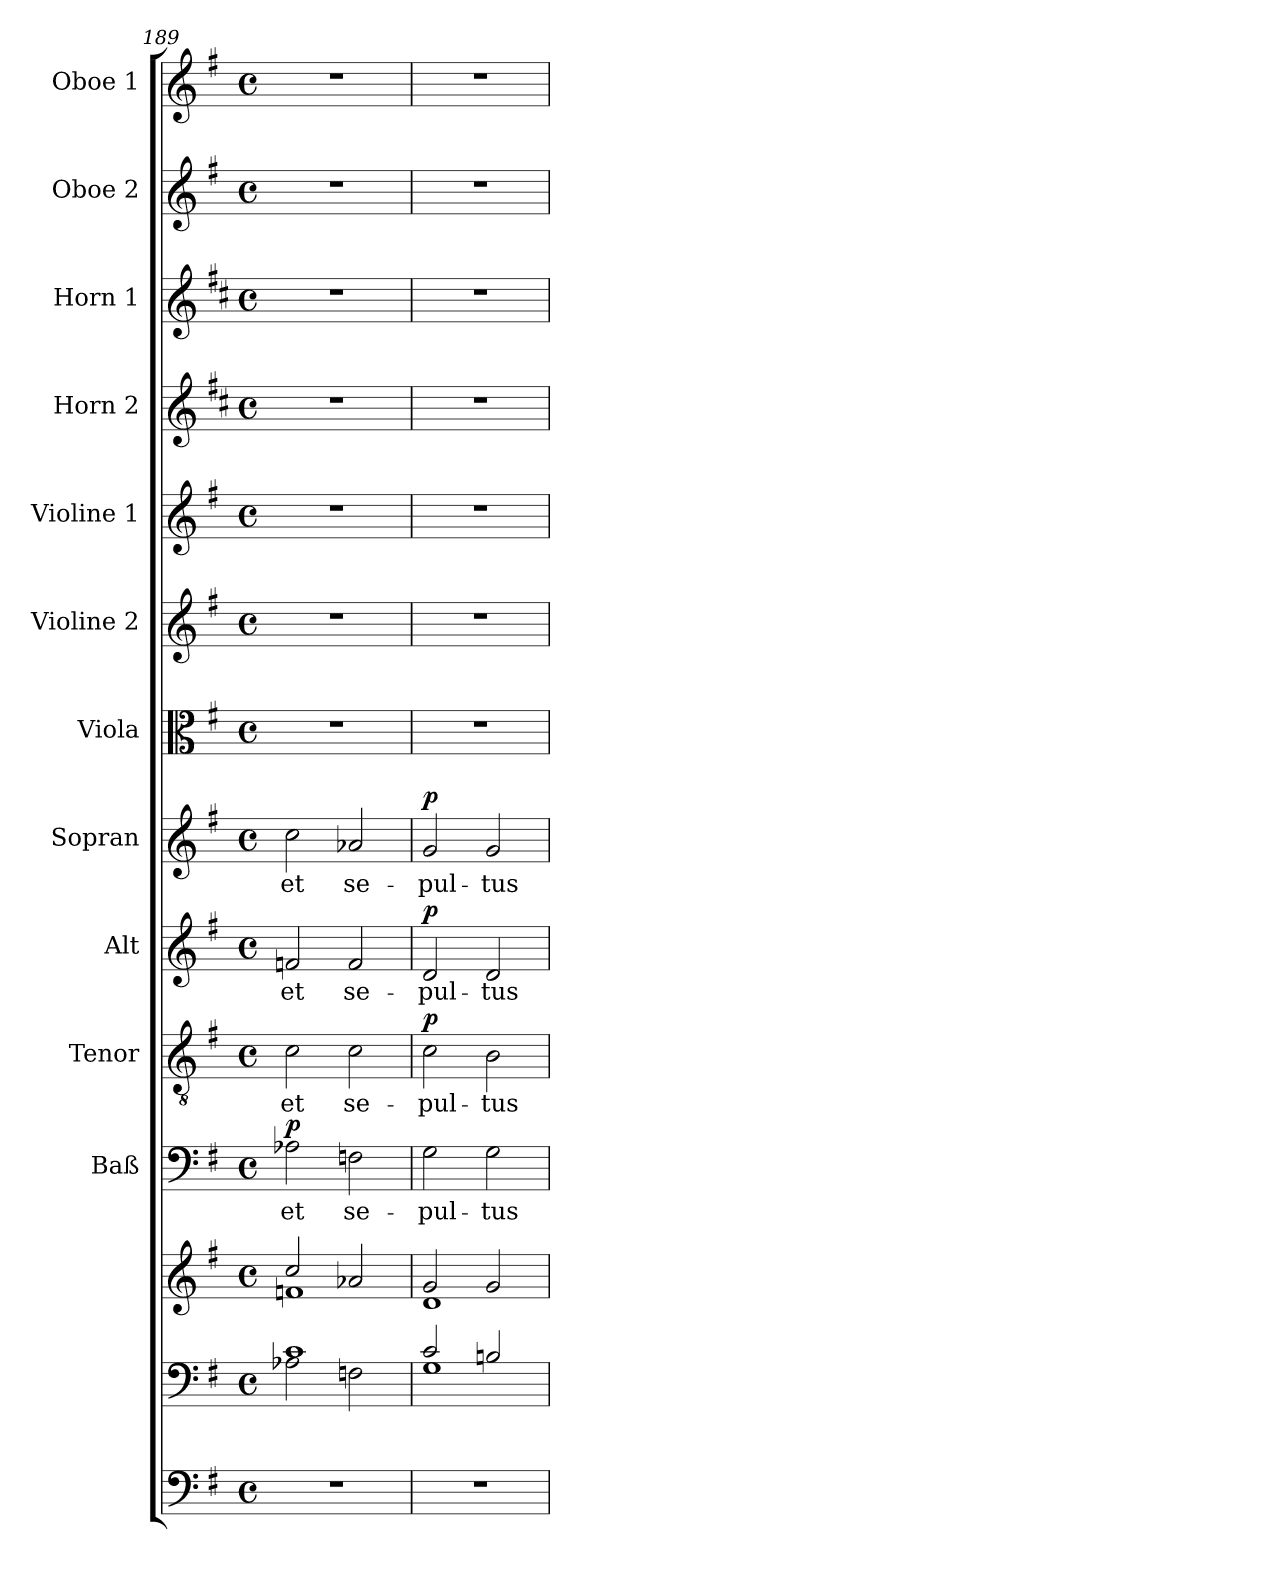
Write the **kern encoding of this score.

**kern	**kern	**kern	**kern	**text	**dynam	**kern	**text	**dynam	**kern	**text	**dynam	**kern	**text	**dynam	**kern	**kern	**kern	**kern	**kern	**kern	**kern
*part13	*part12	*part12	*part11	*part11	*part11	*part10	*part10	*part10	*part9	*part9	*part9	*part8	*part8	*part8	*part7	*part6	*part5	*part4	*part3	*part2	*part1
*staff14	*staff13	*staff12	*staff11	*staff11	*staff11	*staff10	*staff10	*staff10	*staff9	*staff9	*staff9	*staff8	*staff8	*staff8	*staff7	*staff6	*staff5	*staff4	*staff3	*staff2	*staff1
*	*	*	*I"Baß	*	*	*I"Tenor	*	*	*I"Alt	*	*	*I"Sopran	*	*	*I"Viola	*I"Violine 2	*I"Violine 1	*I"Horn 2	*I"Horn 1	*I"Oboe 2	*I"Oboe 1
*	*	*	*I'Baß	*	*	*I'Ten	*	*	*I'Alt	*	*	*I'Sop	*	*	*I'Vla.	*I'Vln. 2	*I'Vln. 1	*I'Hrn. 2	*I'Hrn. 1	*I'Ob. 2	*I'Ob. 1
*clefF4	*clefF4	*clefG2	*clefF4	*	*	*clefGv2	*	*	*clefG2	*	*	*clefG2	*	*	*clefC3	*clefG2	*clefG2	*clefG2	*clefG2	*clefG2	*clefG2
*ITrd7c12	*	*	*	*	*	*	*	*	*	*	*	*	*	*	*	*	*	*ITrd4c7	*ITrd4c7	*	*
*k[f#]	*k[f#]	*k[f#]	*k[f#]	*	*	*k[f#]	*	*	*k[f#]	*	*	*k[f#]	*	*	*k[f#]	*k[f#]	*k[f#]	*k[f#]	*k[f#]	*k[f#]	*k[f#]
*G:	*G:	*G:	*G:	*	*	*G:	*	*	*G:	*	*	*G:	*	*	*G:	*G:	*G:	*G:	*G:	*G:	*G:
*M4/4	*M4/4	*M4/4	*M4/4	*	*	*M4/4	*	*	*M4/4	*	*	*M4/4	*	*	*M4/4	*M4/4	*M4/4	*M4/4	*M4/4	*M4/4	*M4/4
*met(c)	*met(c)	*met(c)	*met(c)	*	*	*met(c)	*	*	*met(c)	*	*	*met(c)	*	*	*met(c)	*met(c)	*met(c)	*met(c)	*met(c)	*met(c)	*met(c)
=189	=189	=189	=189	=189	=189	=189	=189	=189	=189	=189	=189	=189	=189	=189	=189	=189	=189	=189	=189	=189	=189
*	*^	*^	*	*	*	*	*	*	*	*	*	*	*	*	*	*	*	*	*	*	*
!	!	!	!	!	!	!LO:LY:b	!LO:DY:a	!	!LO:LY:b	!	!	!LO:LY:b	!	!	!LO:LY:b	!	!	!	!	!	!	!	!
1r	1c	2A-X\	2cc/	1fn	2A-X\	et	p	2c\	et	.	2fn/	et	.	2cc\	et	.	1r	1r	1r	1r	1r	1r	1r
!	!	!	!	!	!	!LO:LY:b	!	!	!LO:LY:b	!	!	!LO:LY:b	!	!	!LO:LY:b	!	!	!	!	!	!	!	!
.	.	2Fn\	2a-X/	.	2Fn\	se-	.	2c\	se-	.	2f/	se-	.	2a-X/	se-	.	.	.	.	.	.	.	.
=190	=190	=190	=190	=190	=190	=190	=190	=190	=190	=190	=190	=190	=190	=190	=190	=190	=190	=190	=190	=190	=190	=190	=190
!	!	!	!	!	!	!LO:LY:b	!	!	!LO:LY:b	!LO:DY:a	!	!LO:LY:b	!LO:DY:a	!	!LO:LY:b	!LO:DY:a	!	!	!	!	!	!	!
1r	2c/	1G	2g/	1d	2G\	-pul-	.	2c\	-pul-	p	2d/	-pul-	p	2g/	-pul-	p	1r	1r	1r	1r	1r	1r	1r
!	!	!	!	!	!	!LO:LY:b	!	!	!LO:LY:b	!	!	!LO:LY:b	!	!	!LO:LY:b	!	!	!	!	!	!	!	!
.	2Bn/	.	2g/	.	2G\	-tus	.	2B\	-tus	.	2d/	-tus	.	2g/	-tus	.	.	.	.	.	.	.	.
*	*v	*v	*	*	*	*	*	*	*	*	*	*	*	*	*	*	*	*	*	*	*	*	*
*	*	*v	*v	*	*	*	*	*	*	*	*	*	*	*	*	*	*	*	*	*	*	*
=	=	=	=	=	=	=	=	=	=	=	=	=	=	=	=	=	=	=	=	=	=
*-	*-	*-	*-	*-	*-	*-	*-	*-	*-	*-	*-	*-	*-	*-	*-	*-	*-	*-	*-	*-	*-
